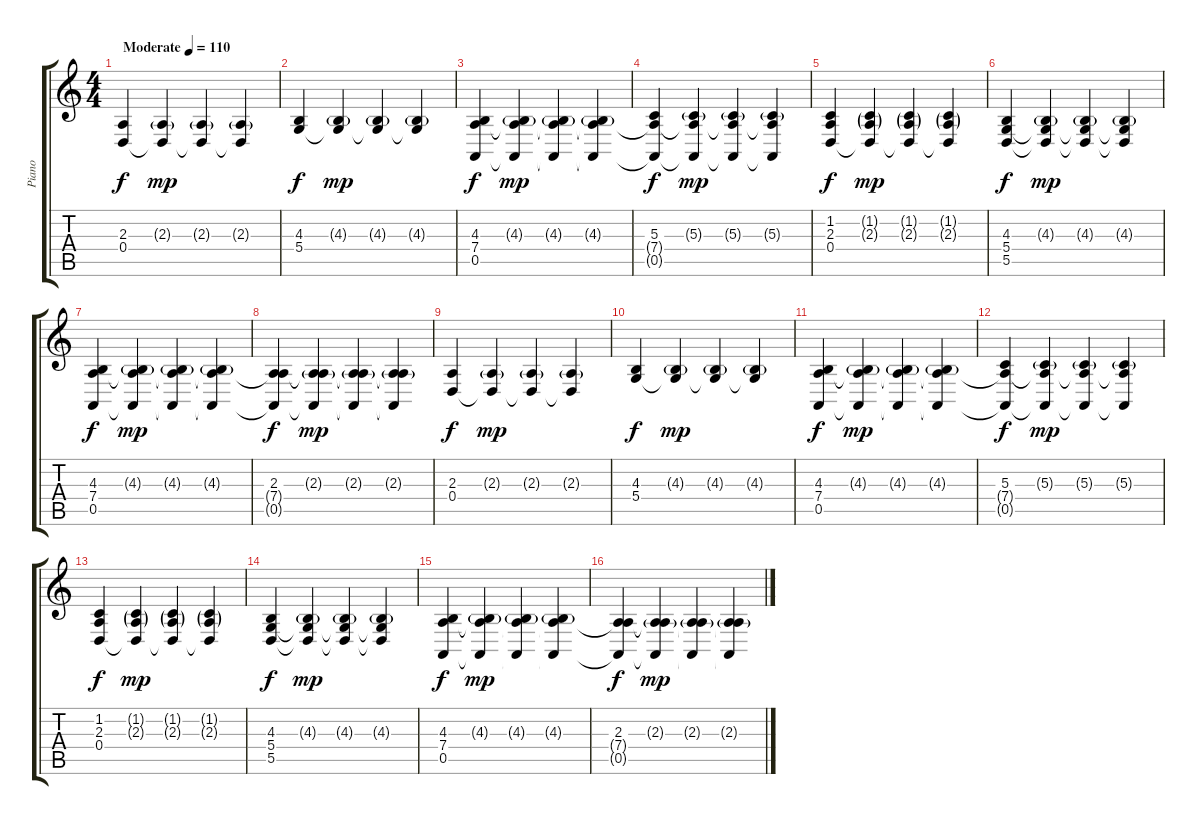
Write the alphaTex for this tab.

\track ("Piano" "Piano") {instrument acousticgrandpiano}
\staff {score tabs}
\tuning (E4 B3 G3 D3 A2 E2) {hide}
\ts (4 4)
\tempo (110 "Moderate")
\clef g2
\ks c
(2.3 0.4).4{dy f instrument acousticgrandpiano} (2.3{g} 0.4{t}).4{dy mp} (2.3{g} 0.4{t}).4 (2.3{g} 0.4{t}).4 |
(4.3 5.4).4{dy f} (4.3{g} 5.4{t}).4{dy mp} (4.3{g} 5.4{t}).4 (4.3{g} 5.4{t}).4 |
(4.3 7.4 0.5).4{dy f} (4.3{g} 7.4{t} 0.5{t}).4{dy mp} (4.3{g} 7.4{t} 0.5{t}).4 (4.3{g} 7.4{t} 0.5{t}).4 |
(5.3 7.4{t} 0.5{t}).4{dy f} (5.3{g} 7.4{t} 0.5{t}).4{dy mp} (5.3{g} 7.4{t} 0.5{t}).4 (5.3{g} 7.4{t} 0.5{t}).4 |
(1.2 2.3 0.4).4{dy f} (1.2{g} 2.3{g} 0.4{t}).4{dy mp} (1.2{g} 2.3{g} 0.4{t}).4 (1.2{g} 2.3{g} 0.4{t}).4 |
(4.3 5.4 5.5).4{dy f} (4.3{g} 5.4{t} 5.5{t}).4{dy mp} (4.3{g} 5.4{t} 5.5{t}).4 (4.3{g} 5.4{t} 5.5{t}).4 |
(4.3 7.4 0.5).4{dy f} (4.3{g} 7.4{t} 0.5{t}).4{dy mp} (4.3{g} 7.4{t} 0.5{t}).4 (4.3{g} 7.4{t} 0.5{t}).4 |
(2.3 7.4{t} 0.5{t}).4{dy f} (2.3{g} 7.4{t} 0.5{t}).4{dy mp} (2.3{g} 7.4{t} 0.5{t}).4 (2.3{g} 7.4{t} 0.5{t}).4 |
(2.3 0.4).4{dy f} (2.3{g} 0.4{t}).4{dy mp} (2.3{g} 0.4{t}).4 (2.3{g} 0.4{t}).4 |
(4.3 5.4).4{dy f} (4.3{g} 5.4{t}).4{dy mp} (4.3{g} 5.4{t}).4 (4.3{g} 5.4{t}).4 |
(4.3 7.4 0.5).4{dy f} (4.3{g} 7.4{t} 0.5{t}).4{dy mp} (4.3{g} 7.4{t} 0.5{t}).4 (4.3{g} 7.4{t} 0.5{t}).4 |
(5.3 7.4{t} 0.5{t}).4{dy f} (5.3{g} 7.4{t} 0.5{t}).4{dy mp} (5.3{g} 7.4{t} 0.5{t}).4 (5.3{g} 7.4{t} 0.5{t}).4 |
(1.2 2.3 0.4).4{dy f} (1.2{g} 2.3{g} 0.4{t}).4{dy mp} (1.2{g} 2.3{g} 0.4{t}).4 (1.2{g} 2.3{g} 0.4{t}).4 |
(4.3 5.4 5.5).4{dy f} (4.3{g} 5.4{t} 5.5{t}).4{dy mp} (4.3{g} 5.4{t} 5.5{t}).4 (4.3{g} 5.4{t} 5.5{t}).4 |
(4.3 7.4 0.5).4{dy f} (4.3{g} 7.4{t} 0.5{t}).4{dy mp} (4.3{g} 7.4{t} 0.5{t}).4 (4.3{g} 7.4{t} 0.5{t}).4 |
(2.3 7.4{t} 0.5{t}).4{dy f} (2.3{g} 7.4{t} 0.5{t}).4{dy mp} (2.3{g} 7.4{t} 0.5{t}).4 (2.3{g} 7.4{t} 0.5{t}).4
